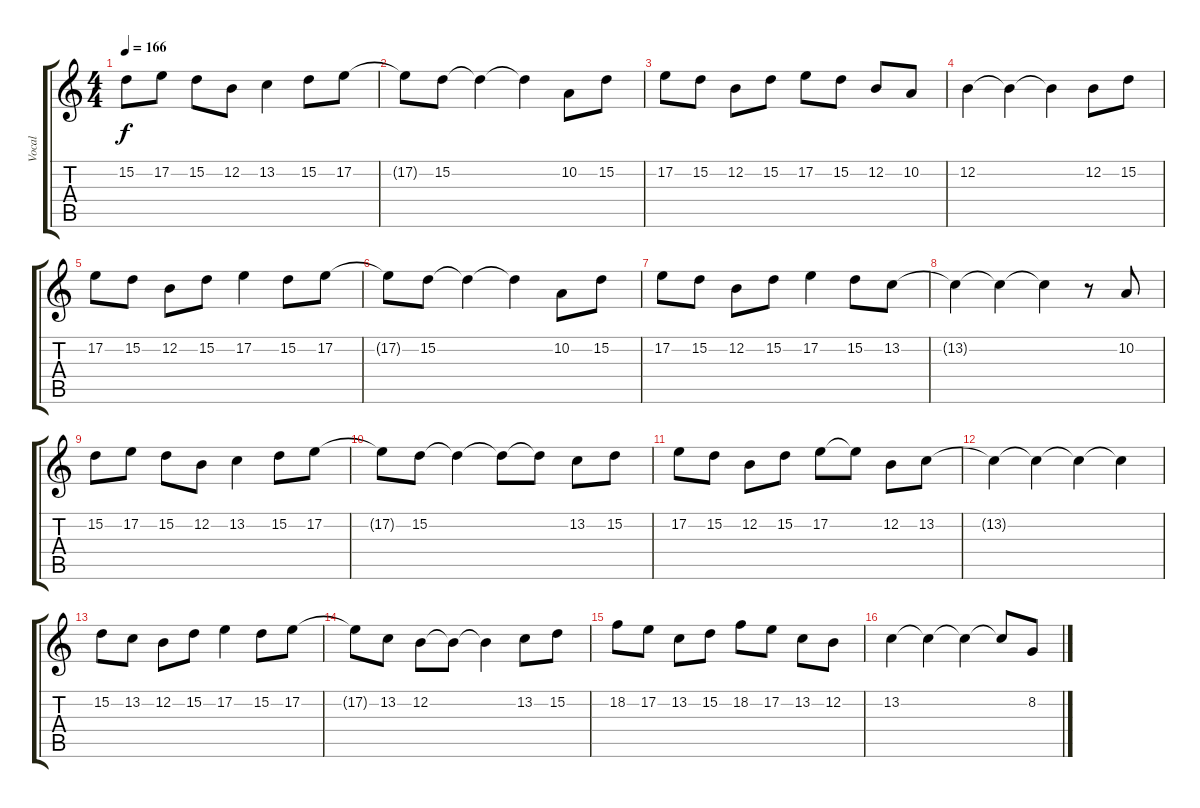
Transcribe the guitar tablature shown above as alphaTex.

\track ("Vocal" "Vocal") {instrument lead6voice}
\staff {score tabs}
\tuning (E4 B3 G3 D3 A2 E2) {hide}
\ts (4 4)
\tempo 166
\clef g2
\ks c
15.2.8{dy f} 17.2.8 15.2.8 12.2.8 13.2.4 15.2.8 17.2.8 |
17.2{t}.8 15.2.8 15.2{t}.4 15.2{t}.4 10.2.8 15.2.8 |
17.2.8 15.2.8 12.2.8 15.2.8 17.2.8 15.2.8 12.2.8 10.2.8 |
12.2.4 12.2{t}.4 12.2{t}.4 12.2.8 15.2.8 |
17.2.8 15.2.8 12.2.8 15.2.8 17.2.4 15.2.8 17.2.8 |
17.2{t}.8 15.2.8 15.2{t}.4 15.2{t}.4 10.2.8 15.2.8 |
17.2.8 15.2.8 12.2.8 15.2.8 17.2.4 15.2.8 13.2.8 |
13.2{t}.4 13.2{t}.4 13.2{t}.4 r.8 10.2.8 |
15.2.8 17.2.8 15.2.8 12.2.8 13.2.4 15.2.8 17.2.8 |
17.2{t}.8 15.2.8 15.2{t}.4 15.2{t}.8 15.2{t}.8 13.2.8 15.2.8 |
17.2.8 15.2.8 12.2.8 15.2.8 17.2.8 17.2{t}.8 12.2.8 13.2.8 |
13.2{t}.4 13.2{t}.4 13.2{t}.4 13.2{t}.4 |
15.2.8 13.2.8 12.2.8 15.2.8 17.2.4 15.2.8 17.2.8 |
17.2{t}.8 13.2.8 12.2.8 12.2{t}.8 12.2{t}.4 13.2.8 15.2.8 |
18.2.8 17.2.8 13.2.8 15.2.8 18.2.8 17.2.8 13.2.8 12.2.8 |
13.2.4 13.2{t}.4 13.2{t}.4 13.2{t}.8 8.2.8
